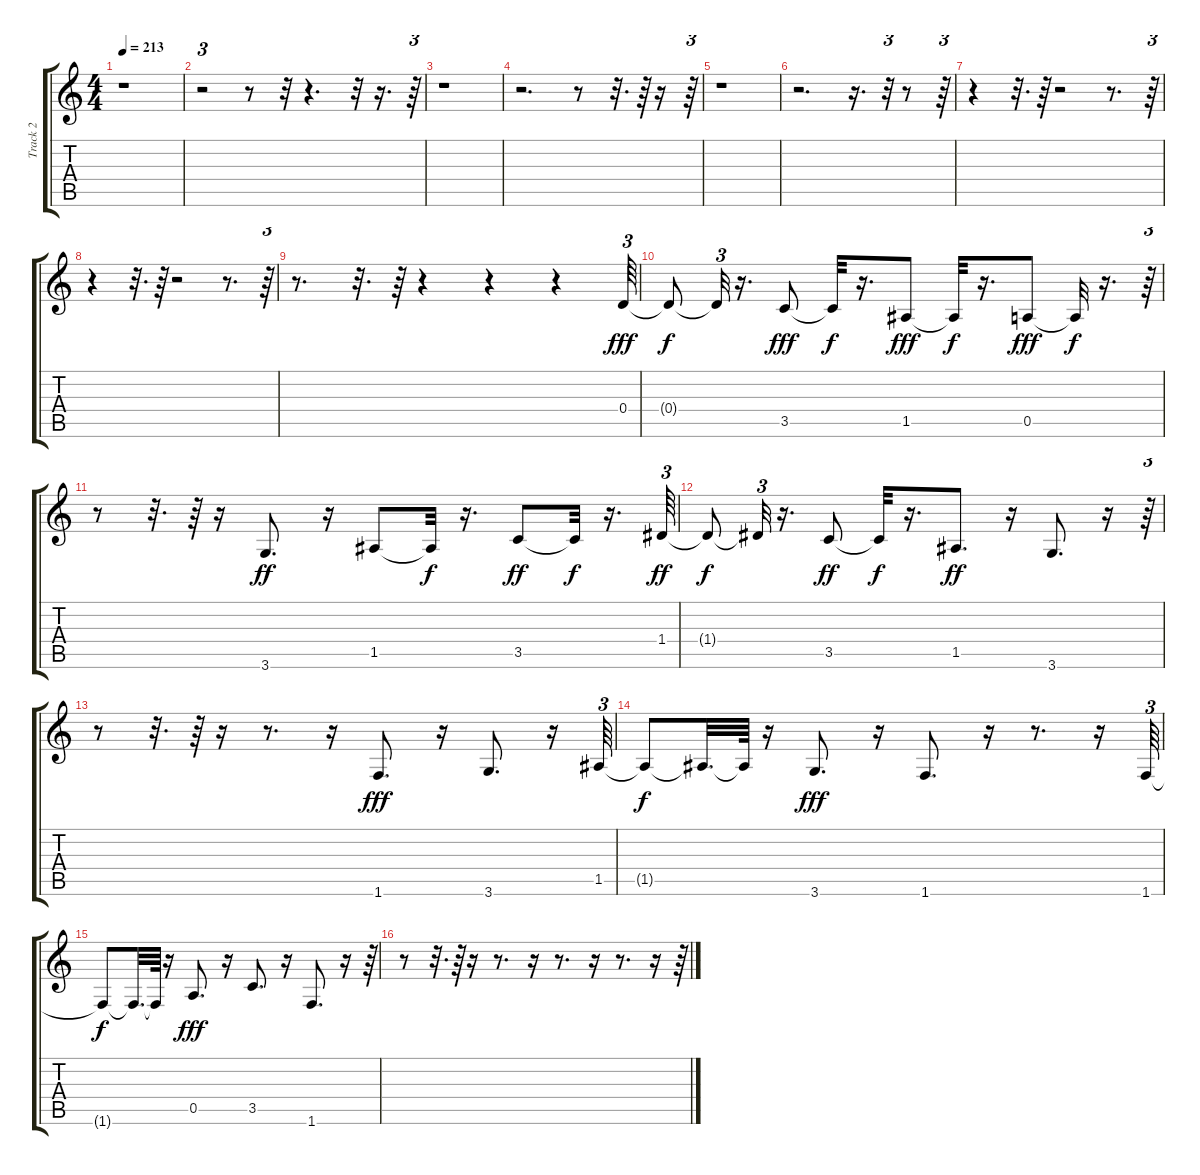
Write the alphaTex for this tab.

\track ("Track 2" "Track 2") {instrument electricbassfinger}
\staff {score tabs}
\tuning (E4 B3 G3 D3 A2 E2) {hide}
\ts (4 4)
\tempo 213
\clef g2
\ks c
r.1{dy f} |
r.2{tu (3 2)} r.8 r.32 r.4{d} r.32 r.16{d} r.64{tu (3 2)} |
r.1 |
r.2{d} r.8 r.32{d} r.64 r.16 r.64{tu (3 2)} |
r.1 |
r.2{d} r.16{d} r.32{tu (3 2)} r.8 r.64{tu (3 2)} |
r.4 r.32{d} r.64 r.2 r.8{d} r.64{tu (3 2)} |
r.4 r.32{d} r.64 r.2 r.8{d} r.64{tu (3 2)} |
r.8{d} r.32{d} r.64 r.4 r.4 r.4 0.4.64{tu (3 2) dy fff} |
0.4{t}.8{dy f} 0.4{t}.32{tu (3 2)} r.16{d} 3.5.8{dy fff} 3.5{t}.32{dy f} r.16{d} 1.5.8{dy fff} 1.5{t}.32{dy f} r.16{d} 0.5.8{dy fff} 0.5{t}.32{dy f} r.16{d} r.64{tu (3 2)} |
r.8 r.32{d} r.64 r.16 3.6.8{d dy ff} r.16 1.5.8 1.5{t}.32{dy f} r.16{d} 3.5.8{dy ff} 3.5{t}.32{dy f} r.16{d} 1.4.64{tu (3 2) dy ff} |
1.4{t}.8{dy f} 1.4{t}.32{tu (3 2)} r.16{d} 3.5.8{dy ff} 3.5{t}.32{dy f} r.16{d} 1.5.8{d dy ff} r.16 3.6.8{d} r.16 r.64{tu (3 2)} |
r.8 r.32{d} r.64 r.16 r.8{d} r.16 1.6.8{d dy fff} r.16 3.6.8{d} r.16 1.5.64{tu (3 2)} |
1.5{t}.8{dy f} 1.5{t}.32{d} 1.5{t}.64 r.16 3.6.8{d dy fff} r.16 1.6.8{d} r.16 r.8{d} r.16 1.6.64{tu (3 2)} |
1.6{t}.8{dy f} 1.6{t}.32{d} 1.6{t}.64 r.16 0.5.8{d dy fff} r.16 3.5.8{d} r.16 1.6.8{d} r.16 r.64{tu (3 2)} |
r.8 r.32{d} r.64 r.16 r.8{d} r.16 r.8{d} r.16 r.8{d} r.16 r.64{tu (3 2)}
